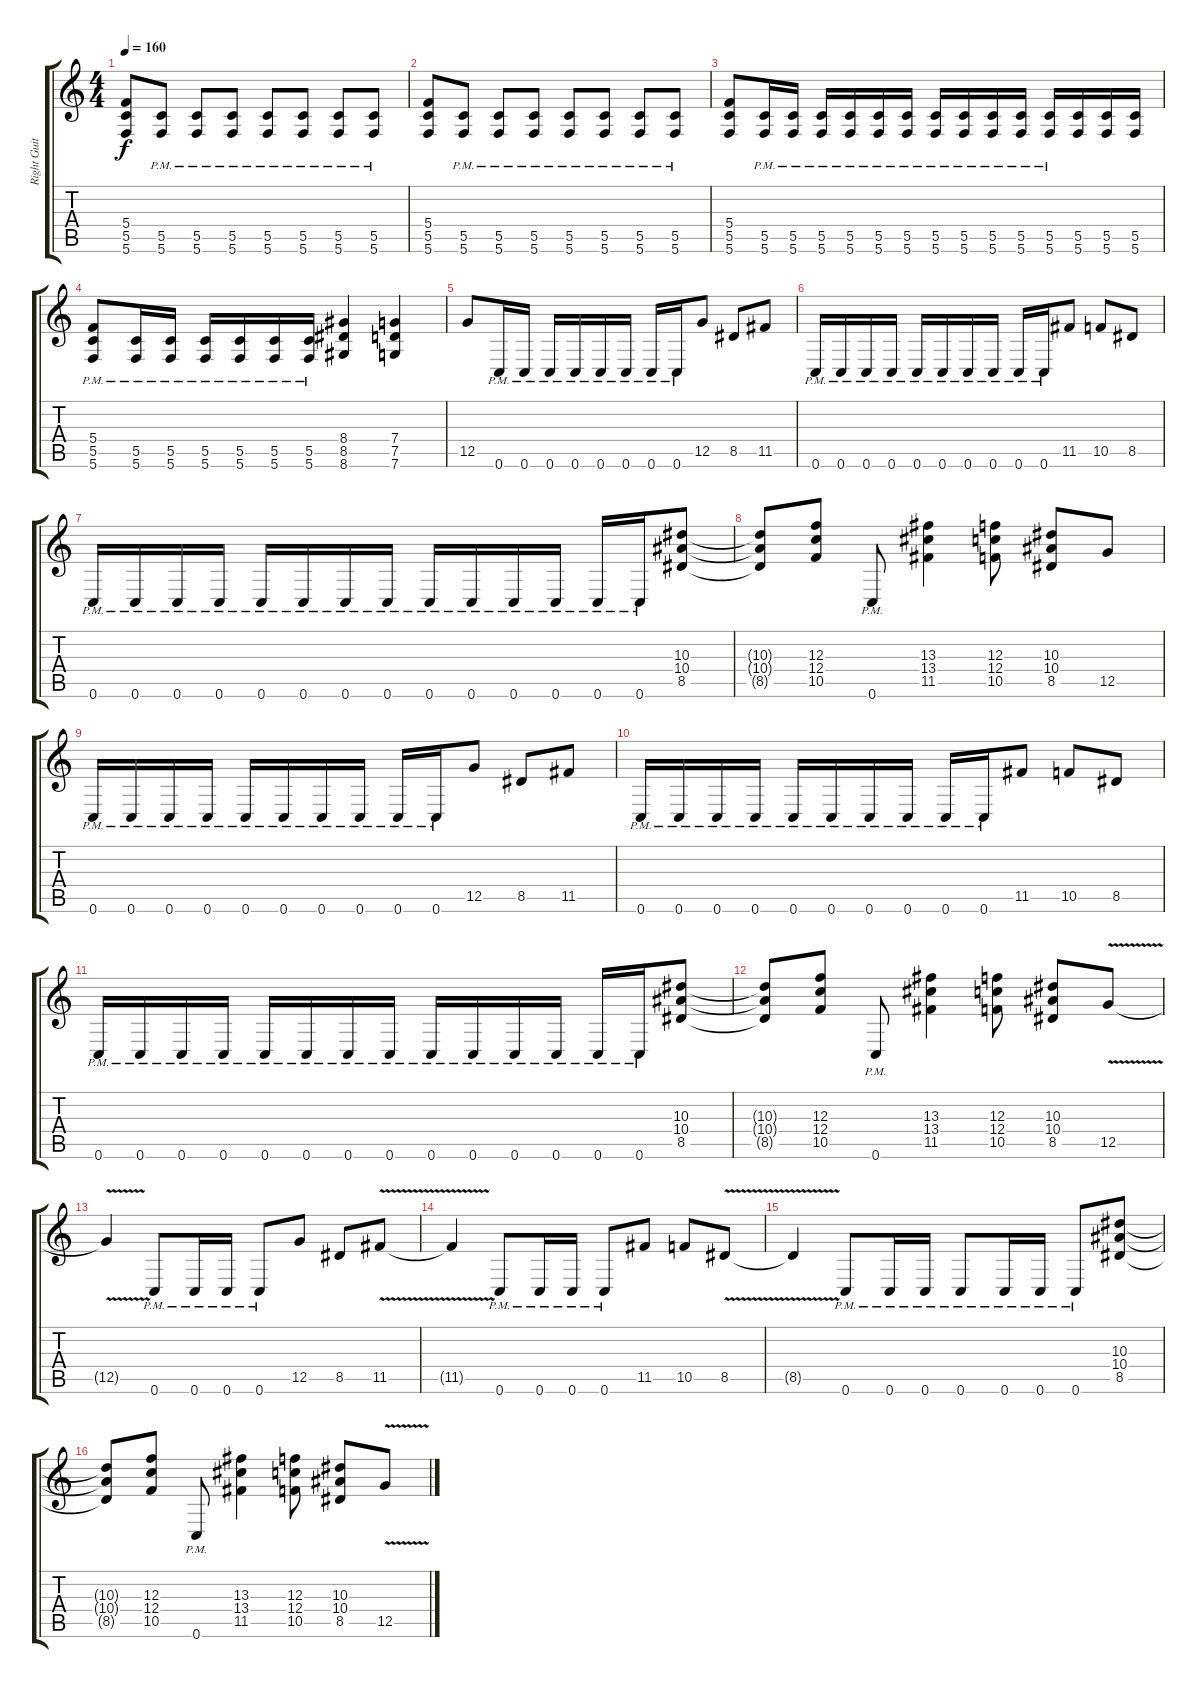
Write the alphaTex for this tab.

\track ("Right Guitar" "Right Guit") {instrument distortionguitar}
\staff {score tabs}
\tuning (D4 A3 F3 C3 G2 C2) {hide}
\ts (4 4)
\tempo 160
\clef g2
\ks c
(5.4 5.5 5.6).8{dy f} (5.5{pm} 5.6{pm}).8 (5.5{pm} 5.6{pm}).8 (5.5{pm} 5.6{pm}).8 (5.5{pm} 5.6{pm}).8{volume 16} (5.5{pm} 5.6{pm}).8 (5.5{pm} 5.6{pm}).8 (5.5{pm} 5.6{pm}).8 |
(5.4 5.5 5.6).8{volume 13} (5.5{pm} 5.6{pm}).8 (5.5{pm} 5.6{pm}).8 (5.5{pm} 5.6{pm}).8 (5.5{pm} 5.6{pm}).8{volume 16} (5.5{pm} 5.6{pm}).8 (5.5{pm} 5.6{pm}).8 (5.5{pm} 5.6{pm}).8 |
(5.4 5.5 5.6).8{volume 13} (5.5{pm} 5.6{pm}).16 (5.5{pm} 5.6{pm}).16 (5.5{pm} 5.6{pm}).16 (5.5{pm} 5.6{pm}).16 (5.5{pm} 5.6{pm}).16 (5.5{pm} 5.6{pm}).16 (5.5{pm} 5.6{pm}).16{volume 16} (5.5{pm} 5.6{pm}).16 (5.5{pm} 5.6{pm}).16 (5.5{pm} 5.6{pm}).16 (5.5{pm} 5.6{pm}).16 (5.5 5.6).16 (5.5 5.6).16 (5.5 5.6).16 |
(5.4 5.5{pm} 5.6{pm}).8{volume 16} (5.5{pm} 5.6{pm}).16 (5.5{pm} 5.6{pm}).16 (5.5{pm} 5.6{pm}).16 (5.5{pm} 5.6{pm}).16 (5.5{pm} 5.6{pm}).16 (5.5{pm} 5.6{pm}).16 (8.4 8.5 8.6).4 (7.4 7.5 7.6).4 |
12.5.8 0.6{pm}.16 0.6{pm}.16 0.6{pm}.16 0.6{pm}.16 0.6{pm}.16 0.6{pm}.16 0.6{pm}.16 0.6{pm}.16 12.5.8 8.5.8 11.5.8 |
0.6{pm}.16 0.6{pm}.16 0.6{pm}.16 0.6{pm}.16 0.6{pm}.16 0.6{pm}.16 0.6{pm}.16 0.6{pm}.16 0.6{pm}.16 0.6{pm}.16 11.5.8 10.5.8 8.5.8 |
0.6{pm}.16 0.6{pm}.16 0.6{pm}.16 0.6{pm}.16 0.6{pm}.16 0.6{pm}.16 0.6{pm}.16 0.6{pm}.16 0.6{pm}.16 0.6{pm}.16 0.6{pm}.16 0.6{pm}.16 0.6{pm}.16 0.6{pm}.16 (10.3 10.4 8.5).8 |
(10.3{t} 10.4{t} 8.5{t}).8 (12.3 12.4 10.5).8 0.6{pm}.8 (13.3 13.4 11.5).4 (12.3 12.4 10.5).8 (10.3 10.4 8.5).8 12.5.8 |
0.6{pm}.16 0.6{pm}.16 0.6{pm}.16 0.6{pm}.16 0.6{pm}.16 0.6{pm}.16 0.6{pm}.16 0.6{pm}.16 0.6{pm}.16 0.6{pm}.16 12.5.8 8.5.8 11.5.8 |
0.6{pm}.16 0.6{pm}.16 0.6{pm}.16 0.6{pm}.16 0.6{pm}.16 0.6{pm}.16 0.6{pm}.16 0.6{pm}.16 0.6{pm}.16 0.6{pm}.16 11.5.8 10.5.8 8.5.8 |
0.6{pm}.16 0.6{pm}.16 0.6{pm}.16 0.6{pm}.16 0.6{pm}.16 0.6{pm}.16 0.6{pm}.16 0.6{pm}.16 0.6{pm}.16 0.6{pm}.16 0.6{pm}.16 0.6{pm}.16 0.6{pm}.16 0.6{pm}.16 (10.3 10.4 8.5).8 |
(10.3{t} 10.4{t} 8.5{t}).8 (12.3 12.4 10.5).8 0.6{pm}.8 (13.3 13.4 11.5).4 (12.3 12.4 10.5).8 (10.3 10.4 8.5).8 12.5{v}.8 |
12.5{t}.4 0.6{pm}.8 0.6{pm}.16 0.6{pm}.16 0.6{pm}.8 12.5.8 8.5.8 11.5{v}.8 |
11.5{t}.4 0.6{pm}.8 0.6{pm}.16 0.6{pm}.16 0.6{pm}.8 11.5.8 10.5.8 8.5{v}.8 |
8.5{t}.4 0.6{pm}.8 0.6{pm}.16 0.6{pm}.16 0.6{pm}.8 0.6{pm}.16 0.6{pm}.16 0.6{pm}.8 (10.3 10.4 8.5).8 |
(10.3{t} 10.4{t} 8.5{t}).8 (12.3 12.4 10.5).8 0.6{pm}.8 (13.3 13.4 11.5).4 (12.3 12.4 10.5).8 (10.3 10.4 8.5).8 12.5{v}.8
